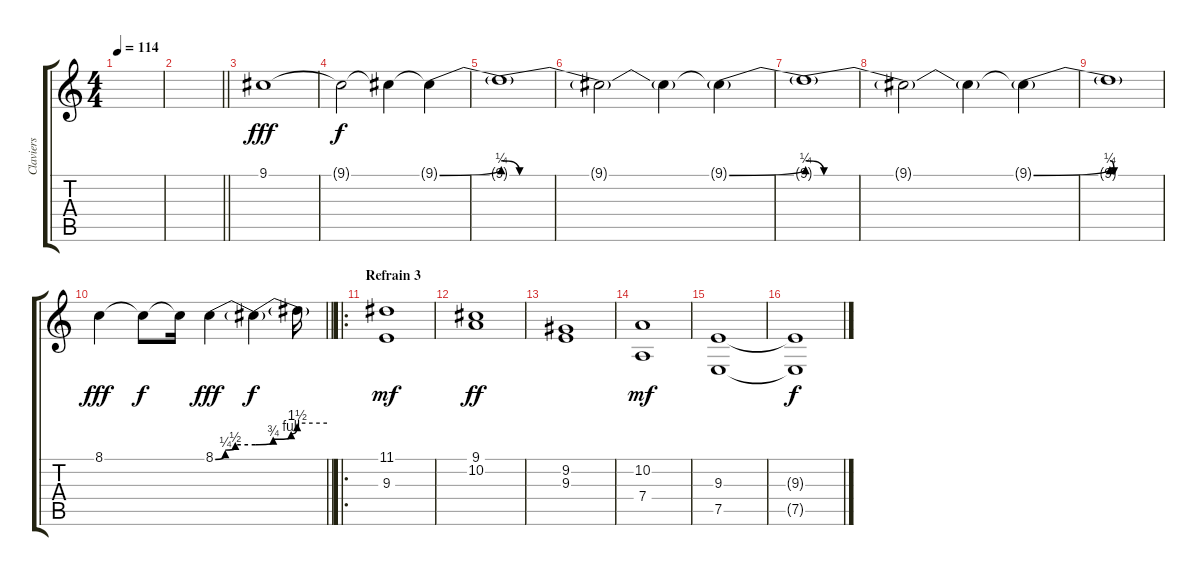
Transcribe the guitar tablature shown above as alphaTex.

\track ("Claviers" "Claviers") {instrument mutedtrumpet}
\staff {score tabs}
\tuning (E4 B3 G3 D3 A2 E2) {hide}
\ts (4 4)
\tempo 114
\clef g2
\ks c
|
\barLineRight lightlight
|
9.1.1{dy fff} |
9.1{t}.2{dy f} 9.1{t}.4 9.1{be (bend 0 0 60 1) t}.4 |
9.1{be (custom 0 2 5 0 15 0 30 0 60 0) t}.1 |
9.1{t}.2 9.1{t}.4 9.1{be (bend 0 0 60 1) t}.4 |
9.1{be (custom 0 2 5 0 15 0 30 0 60 0) t}.1 |
9.1{t}.2 9.1{t}.4 9.1{be (bend 0 0 60 1) t}.4 |
9.1{be (custom 0 2 5 0 15 0 30 0 60 0) t}.1 |
\barLineRight lightlight
8.1.4{dy fff} 8.1{t}.8{dy f} 8.1{t}.16 8.1{be (custom 0 0 15 1 30 2 60 2)}.4{dy fff} 8.1{be (custom 0 2 15 3 30 4 35 6 60 6) t}.4{dy f} 8.1{t}.16 |
\ro
\section ("" "Refrain 3")
(11.1 9.3).1{dy mf} |
(9.1 10.2).1{dy ff} |
(9.2 9.3).1 |
(10.2 7.4).1{dy mf} |
(9.3 7.5).1 |
(9.3{t} 7.5{t}).1{dy f}
